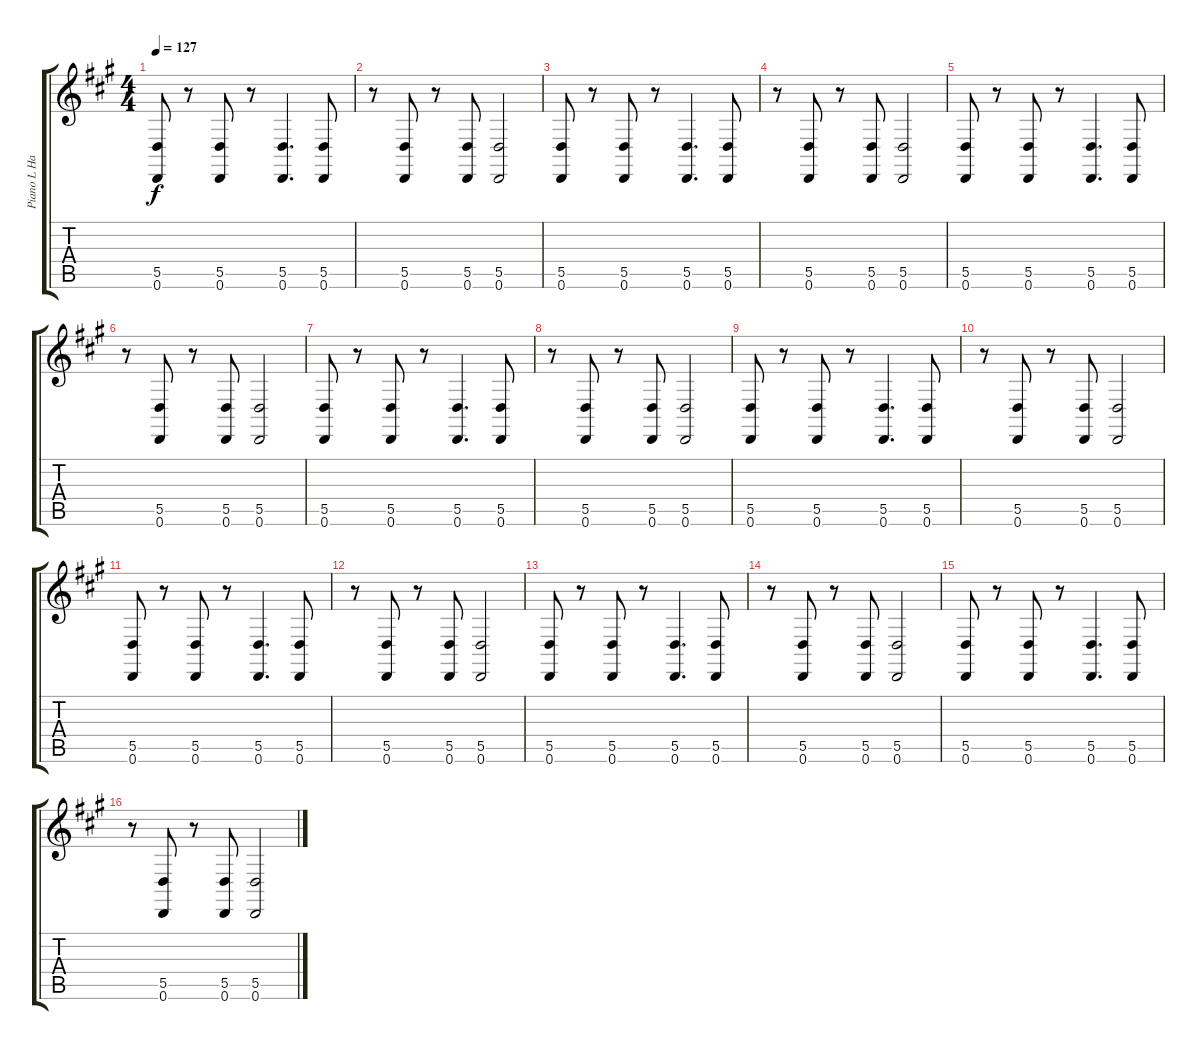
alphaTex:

\track ("Piano L Hand" "Piano L Ha") {instrument acousticgrandpiano}
\staff {score tabs}
\tuning (E4 B3 G3 D3 A2 D2) {hide}
\ts (4 4)
\tempo 127
\clef g2
\ks a
(5.5 0.6).8{dy f} r.8 (5.5 0.6).8 r.8 (5.5 0.6).4{d} (5.5 0.6).8 |
r.8 (5.5 0.6).8 r.8 (5.5 0.6).8 (5.5 0.6).2 |
(5.5 0.6).8 r.8 (5.5 0.6).8 r.8 (5.5 0.6).4{d} (5.5 0.6).8 |
r.8 (5.5 0.6).8 r.8 (5.5 0.6).8 (5.5 0.6).2 |
(5.5 0.6).8 r.8 (5.5 0.6).8 r.8 (5.5 0.6).4{d} (5.5 0.6).8 |
r.8 (5.5 0.6).8 r.8 (5.5 0.6).8 (5.5 0.6).2 |
(5.5 0.6).8 r.8 (5.5 0.6).8 r.8 (5.5 0.6).4{d} (5.5 0.6).8 |
r.8 (5.5 0.6).8 r.8 (5.5 0.6).8 (5.5 0.6).2 |
(5.5 0.6).8 r.8 (5.5 0.6).8 r.8 (5.5 0.6).4{d} (5.5 0.6).8 |
r.8 (5.5 0.6).8 r.8 (5.5 0.6).8 (5.5 0.6).2 |
(5.5 0.6).8 r.8 (5.5 0.6).8 r.8 (5.5 0.6).4{d} (5.5 0.6).8 |
r.8 (5.5 0.6).8 r.8 (5.5 0.6).8 (5.5 0.6).2 |
(5.5 0.6).8 r.8 (5.5 0.6).8 r.8 (5.5 0.6).4{d} (5.5 0.6).8 |
r.8 (5.5 0.6).8 r.8 (5.5 0.6).8 (5.5 0.6).2 |
(5.5 0.6).8 r.8 (5.5 0.6).8 r.8 (5.5 0.6).4{d} (5.5 0.6).8 |
r.8 (5.5 0.6).8 r.8 (5.5 0.6).8 (5.5 0.6).2
